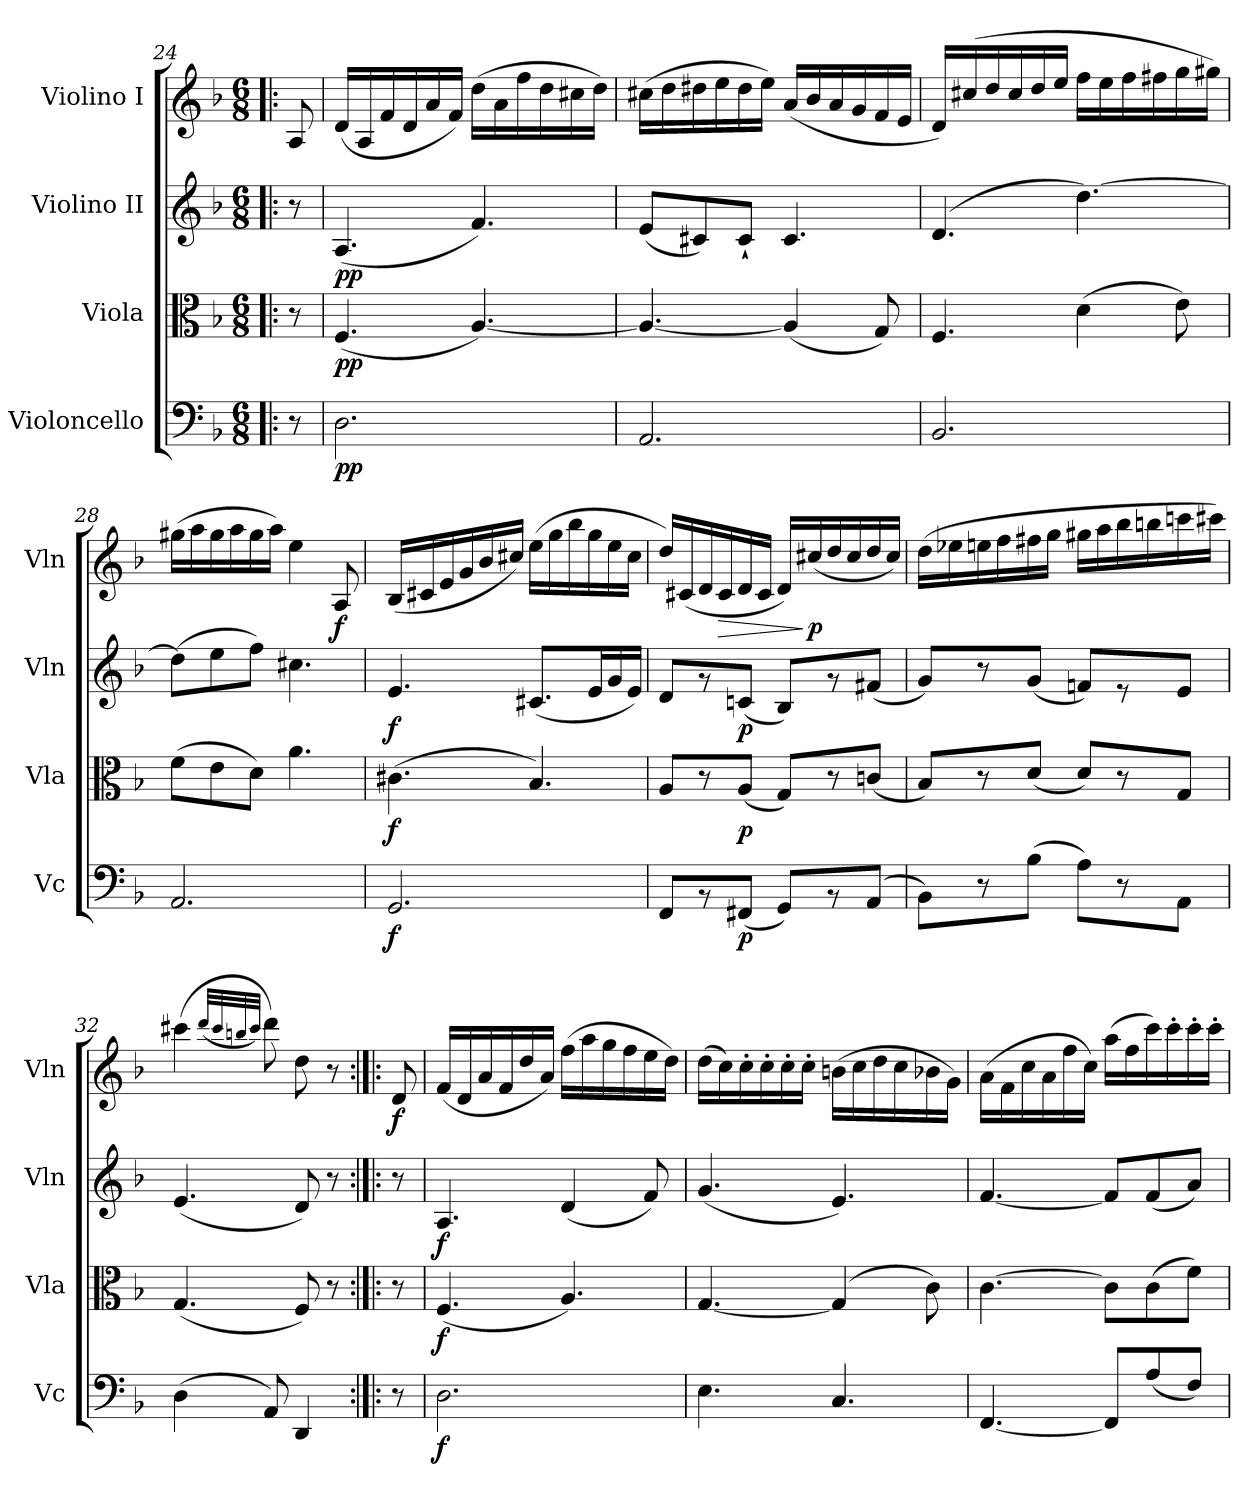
**kern	**dynam	**kern	**dynam	**kern	**dynam	**kern	**dynam
*part4	*part4	*part3	*part3	*part2	*part2	*part1	*part1
*staff4	*staff4	*staff3	*staff3	*staff2	*staff2	*staff1	*staff1
*I"Violoncello	*	*I"Viola	*	*I"Violino II	*	*I"Violino I	*
*I'Vc	*	*I'Vla	*	*I'Vln	*	*I'Vln	*
!!LO:LB:g=z
*clefF4	*	*clefC3	*	*clefG2	*	*clefG2	*
*k[b-]	*	*k[b-]	*	*k[b-]	*	*k[b-]	*
*M6/8	*	*M6/8	*	*M6/8	*	*M6/8	*
=24X2!|:	=24X2!|:	=24X2!|:	=24X2!|:	=24X2!|:	=24X2!|:	=24X2!|:	=24X2!|:
8r	.	8r	.	8r	.	8A/	.
=25	=25	=25	=25	=25	=25	=25	=25
!	!LO:DY:b	!	!LO:DY:b	!	!LO:DY:b	!	!
2.D\	pp	(<4.F/	pp	(<4.A/	pp	(<16d/LL	.
.	.	.	.	.	.	16A/	.
.	.	.	.	.	.	16f/	.
.	.	.	.	.	.	16d/	.
.	.	.	.	.	.	16a/	.
.	.	.	.	.	.	16f/JJ)	.
.	.	[4.A/)	.	4.f/)	.	(>16dd\LL	.
.	.	.	.	.	.	16a\	.
.	.	.	.	.	.	16ff\	.
.	.	.	.	.	.	16dd\	.
.	.	.	.	.	.	16cc#X\	.
.	.	.	.	.	.	16dd\JJ)	.
=26	=26	=26	=26	=26	=26	=26	=26
2.AA/	.	4.A/_	.	(<8e/L	.	(>16cc#X\LL	.
.	.	.	.	.	.	16dd\	.
.	.	.	.	8c#X/)	.	16dd#X\	.
.	.	.	.	.	.	16ee\	.
.	.	.	.	8c#`/J	.	16dd#\	.
.	.	.	.	.	.	16ee\JJ)	.
.	.	(<4A/]	.	4.c#/	.	(<16a/LL	.
.	.	.	.	.	.	16b-/	.
.	.	.	.	.	.	16a/	.
.	.	.	.	.	.	16g/	.
.	.	8G/)	.	.	.	16f/	.
.	.	.	.	.	.	16e/JJ	.
=27	=27	=27	=27	=27	=27	=27	=27
2.BB-/	.	4.F/	.	(>4.d/	.	16d/LL)	.
.	.	.	.	.	.	(>16cc#X/	.
.	.	.	.	.	.	16dd/	.
.	.	.	.	.	.	16cc#/	.
.	.	.	.	.	.	16dd/	.
.	.	.	.	.	.	16ee/JJ	.
.	.	(>4d\	.	[4.dd\)	.	16ff\LL	.
.	.	.	.	.	.	16ee\	.
.	.	.	.	.	.	16ff\	.
.	.	.	.	.	.	16ff#X\	.
.	.	8e\)	.	.	.	16gg\	.
.	.	.	.	.	.	16gg#X\JJ)	.
=28	=28	=28	=28	=28	=28	=28	=28
2.AA/	.	(>8f\L	.	(>8dd\L]	.	(>16gg#X\LL	.
.	.	.	.	.	.	16aa\	.
.	.	8e\	.	8ee\	.	16gg#\	.
.	.	.	.	.	.	16aa\	.
.	.	8d\J)	.	8ff\J)	.	16gg#\	.
.	.	.	.	.	.	16aa\JJ)	.
.	.	4.a\	.	4.cc#X\	.	4ee\	.
!	!	!	!	!	!	!	!LO:DY:b
.	.	.	.	.	.	8A/	f
!!LO:LB:g=z
=29	=29	=29	=29	=29	=29	=29	=29
!	!LO:DY:b	!	!LO:DY:b	!	!LO:DY:b	!	!
2.GG/	f	(>4.c#X\	f	4.e/	f	(<16B-/LL	.
.	.	.	.	.	.	16c#X/	.
.	.	.	.	.	.	16e/	.
.	.	.	.	.	.	16g/	.
.	.	.	.	.	.	16b-/	.
.	.	.	.	.	.	16cc#X/JJ)	.
.	.	4.B-/)	.	(<8.c#X/L	.	(>16ee\LL	.
.	.	.	.	.	.	16gg\	.
.	.	.	.	.	.	16bb-\	.
.	.	.	.	16e/L	.	16gg\	.
.	.	.	.	16g/	.	16ee\	.
.	.	.	.	16e/JJ)	.	16cc#\JJ	.
=30	=30	=30	=30	=30	=30	=30	=30
8FF/L	.	8A/L	.	8d/L	.	16dd/LL)	.
.	.	.	.	.	.	(<16c#X/	.
8rBB	.	8r	.	8rg	.	16d/	.
!	!	!	!	!	!	!	!LO:HP:b
.	.	.	.	.	.	16c#/	>
!	!LO:DY:b	!	!LO:DY:b	!	!LO:DY:b	!	!
(<8FF#X/J	p	(<8A/J	p	(<8cn/J	p	16d/	.
.	.	.	.	.	.	16c#/JJ	.
8GG/L)	.	8G/L)	.	8B-/L)	.	16d/LL)	.
!	!	!	!	!	!	!	!LO:DY:n=1:b
.	.	.	.	.	.	(<16cc#X/	] p
8rBB	.	8r	.	8rg	.	16dd/	.
.	.	.	.	.	.	16cc#/	.
(<8AA/J	.	(<8cn/J	.	(<8f#X/J	.	16dd/	.
.	.	.	.	.	.	16cc#/JJ)	.
=31	=31	=31	=31	=31	=31	=31	=31
8BB-\L)	.	8B-/L)	.	8g/L)	.	(>16dd\LL	.
.	.	.	.	.	.	16ee-X\	.
8r	.	8r	.	8r	.	16een\	.
.	.	.	.	.	.	16ff\	.
(>8B-\J	.	(<8d/J	.	(<8g/J	.	16ff#X\	.
.	.	.	.	.	.	16gg\JJ	.
8A\L)	.	8d/L)	.	8fn/L)	.	16gg#X\LL	.
.	.	.	.	.	.	16aa\	.
8r	.	8r	.	8r	.	16bb-\	.
.	.	.	.	.	.	16bbn\	.
8AA\J	.	8G/J	.	8e/J	.	16cccn\	.
.	.	.	.	.	.	16ccc#X\JJ)	.
=32	=32	=32	=32	=32	=32	=32	=32
(>4D\	.	(<4.G/	.	(<4.e/	.	(>4ccc#X\	.
.	.	.	.	.	.	(<32qddd/LLL	.
.	.	.	.	.	.	32qccc#/	.
.	.	.	.	.	.	32qbbn/	.
.	.	.	.	.	.	32qccc#/JJJ)	.
8AA/)	.	.	.	.	.	8ddd\)	.
4DD/	.	8F/)	.	8d/)	.	8dd\	.
.	.	8r	.	8r	.	8r	.
!!LO:PB:g=z
=32X3:|!|:	=32X3:|!|:	=32X3:|!|:	=32X3:|!|:	=32X3:|!|:	=32X3:|!|:	=32X3:|!|:	=32X3:|!|:
!	!	!	!	!	!	!	!LO:DY:b
8r	.	8r	.	8r	.	8d/	f
=33	=33	=33	=33	=33	=33	=33	=33
!	!LO:DY:b	!	!LO:DY:b	!	!LO:DY:b	!	!
2.D\	f	(<4.F/	f	4.A/	f	(<16f/LL	.
.	.	.	.	.	.	16d/	.
.	.	.	.	.	.	16a/	.
.	.	.	.	.	.	16f/	.
.	.	.	.	.	.	16dd/	.
.	.	.	.	.	.	16a/JJ)	.
.	.	4.A/)	.	(<4d/	.	(>16ff\LL	.
.	.	.	.	.	.	16aa\	.
.	.	.	.	.	.	16gg\	.
.	.	.	.	.	.	16ff\	.
.	.	.	.	8f/)	.	16ee\	.
.	.	.	.	.	.	16dd\JJ)	.
=34	=34	=34	=34	=34	=34	=34	=34
4.E\	.	[4.G/	.	(<4.g/	.	(>16dd\LL	.
.	.	.	.	.	.	16cc\)	.
.	.	.	.	.	.	16cc'\	.
.	.	.	.	.	.	16cc'\	.
.	.	.	.	.	.	16cc'\	.
.	.	.	.	.	.	16cc'\JJ	.
4.C/	.	(>4G/]	.	4.e/)	.	(>16bn\LL	.
.	.	.	.	.	.	16cc\	.
.	.	.	.	.	.	16dd\	.
.	.	.	.	.	.	16cc\	.
.	.	8c\)	.	.	.	16b-X\	.
.	.	.	.	.	.	16g\JJ)	.
=35	=35	=35	=35	=35	=35	=35	=35
[4.FF/	.	[4.c\	.	[4.f/	.	(>16a\LL	.
.	.	.	.	.	.	16f\	.
.	.	.	.	.	.	16cc\	.
.	.	.	.	.	.	16a\	.
.	.	.	.	.	.	16ff\	.
.	.	.	.	.	.	16cc\JJ)	.
8FF/L]	.	8c\L]	.	8f/L]	.	(>16aa\LL	.
.	.	.	.	.	.	16ff\	.
(<8A/	.	(>8c\	.	(<8f/	.	16ccc\)	.
.	.	.	.	.	.	16ccc'\	.
8F/J)	.	8f\J)	.	8a/J)	.	16ccc'\	.
.	.	.	.	.	.	16ccc'\JJ	.
=	=	=	=	=	=	=	=
*-	*-	*-	*-	*-	*-	*-	*-
